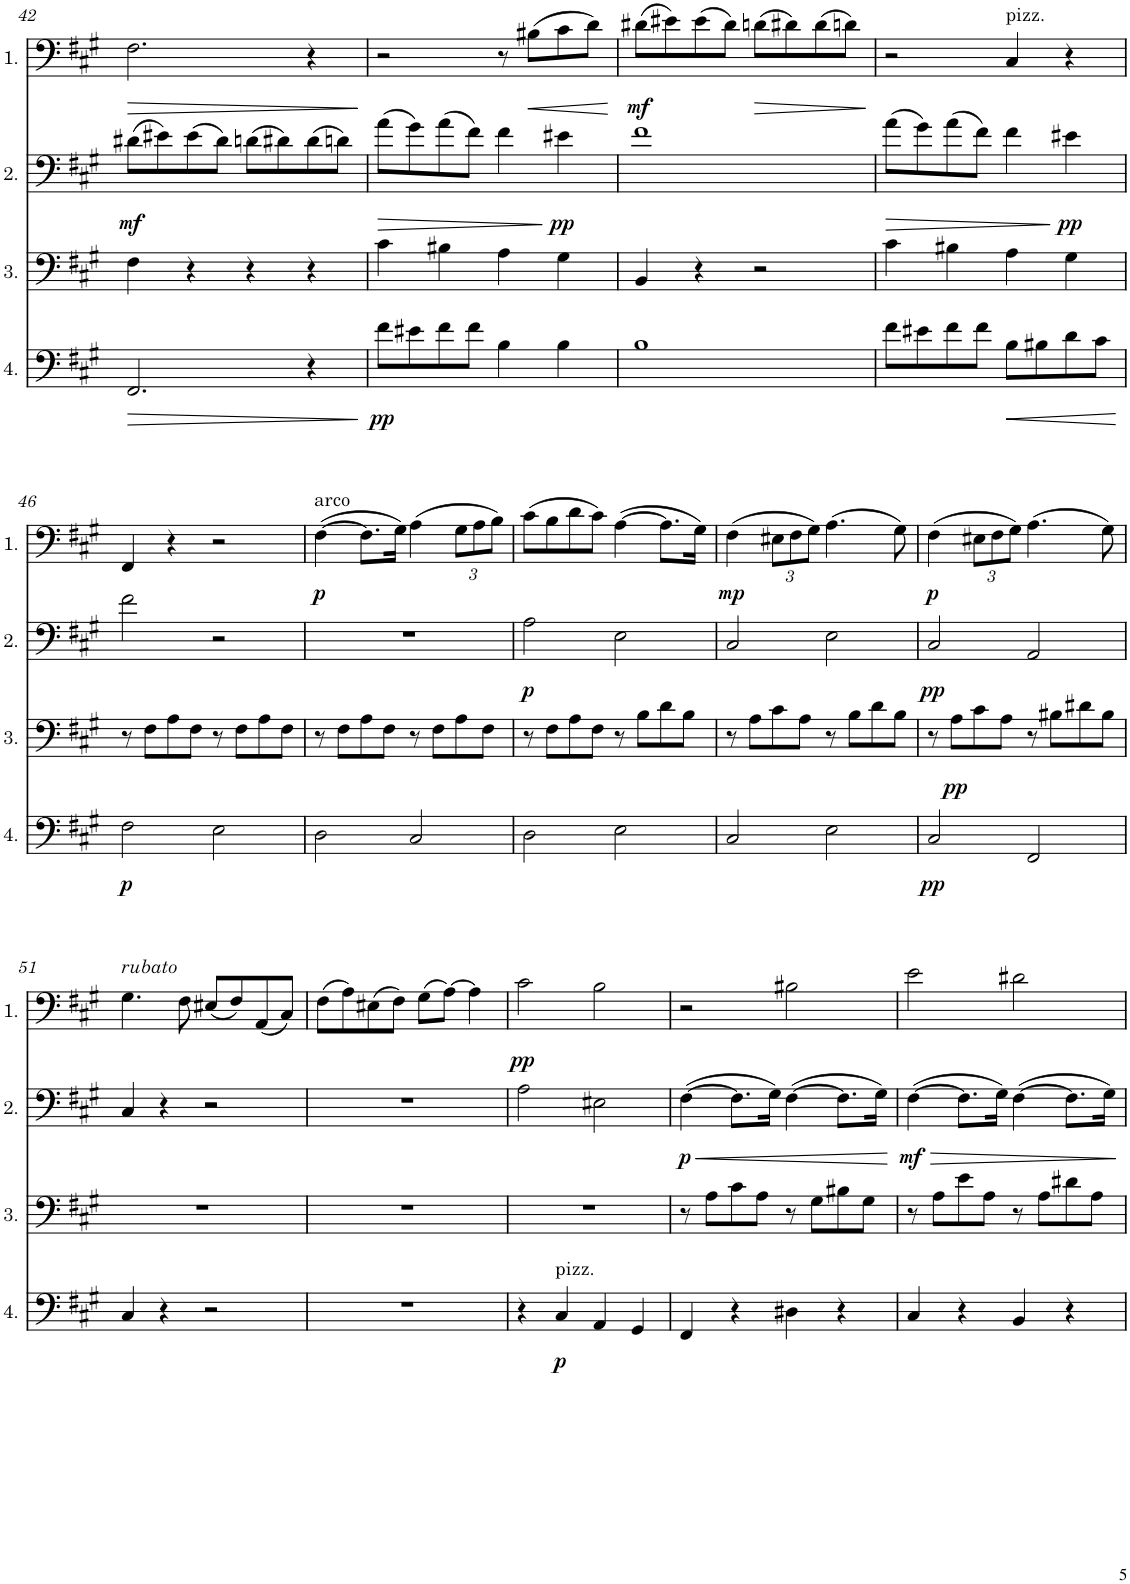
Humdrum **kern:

**kern	**dynam	**kern	**dynam	**kern	**dynam	**kern	**dynam
*part4	*part4	*part3	*part3	*part2	*part2	*part1	*part1
*staff4	*staff4	*staff3	*staff3	*staff2	*staff2	*staff1	*staff1
*I"Cello 4	*	*I"Cello 3	*	*I"Cello 2	*	*I"Cello 1	*
!!LO:PB:g=z
*clefF4	*	*clefF4	*	*clefF4	*	*clefF4	*
*k[f#c#g#]	*	*k[f#c#g#]	*	*k[f#c#g#]	*	*k[f#c#g#]	*
*M4/4	*	*M4/4	*	*M4/4	*	*M4/4	*
=42	=42	=42	=42	=42	=42	=42	=42
!	!LO:HP:b	!	!	!	!LO:DY:b	!	!LO:HP:b
2.FF#/	>	4F#\	.	(8d#X\L	mf	2.F#\	>
.	.	.	.	8e#X\)	.	.	.
.	.	4r	.	(8e#\	.	.	.
.	.	.	.	8d#\J)	.	.	.
.	.	4r	.	(8dn\L	.	.	.
.	.	.	.	8d#X\)	.	.	.
4r	.	4r	.	(8d#\	.	4r	.
.	.	.	.	8dn\J)	.	.	.
.	]	.	.	.	.	.	]
=43	=43	=43	=43	=43	=43	=43	=43
!	!LO:DY:b	!	!	!	!LO:HP:b	!	!
8f#\L	pp	4c#\	.	(8a\L	>	2r	.
8e#X\	.	.	.	8g#\)	.	.	.
8f#\	.	4B#X\	.	(8a\	.	.	.
8f#\J	.	.	.	8f#\J)	.	.	.
4B\	.	4A\	.	4f#\	.	8r	.
!	!	!	!	!	!	!	!LO:HP:b
.	.	.	.	.	.	(8B#X\L	<
!	!	!	!	!	!LO:DY:n=1:b	!	!
4B\	.	4G#\	.	4e#X\	] pp	8c#\	.
.	.	.	.	.	.	8d\J)	.
.	.	.	.	.	.	.	[
=44	=44	=44	=44	=44	=44	=44	=44
!	!	!	!	!	!	!	!LO:DY:b
1B	.	4BB/	.	1f#	.	(8d#X\L	mf
.	.	.	.	.	.	8e#X\)	.
.	.	4r	.	.	.	(8e#\	.
.	.	.	.	.	.	8d#\J)	.
!	!	!	!	!	!	!	!LO:HP:b
.	.	2r	.	.	.	(8dn\L	>
.	.	.	.	.	.	8d#X\)	.
.	.	.	.	.	.	(8d#\	.
.	.	.	.	.	.	8dn\J)	.
.	.	.	.	.	.	.	]
=45	=45	=45	=45	=45	=45	=45	=45
!	!	!	!	!	!LO:HP:b	!	!
8f#\L	.	4c#\	.	(8a\L	>	2r	.
8e#X\	.	.	.	8g#\)	.	.	.
8f#\	.	4B#X\	.	(8a\	.	.	.
8f#\J	.	.	.	8f#\J)	.	.	.
!	!	!	!	!	!	!LO:TX:a:t=pizz.	!
!	!LO:HP:b	!	!	!	!	!	!
8B\L	<	4A\	.	4f#\	.	4C#/	.
8B#X\	.	.	.	.	.	.	.
!	!	!	!	!	!LO:DY:n=1:b	!	!
8d\	.	4G#\	.	4e#X\	] pp	4r	.
8c#\J	.	.	.	.	.	.	.
.	[	.	.	.	.	.	.
!!LO:LB:g=z
=46	=46	=46	=46	=46	=46	=46	=46
!	!LO:DY:b	!	!	!	!	!	!
2F#\	p	8r	.	2f#\	.	4FF#/	.
.	.	8F#\L	.	.	.	.	.
.	.	8A\	.	.	.	4r	.
.	.	8F#\J	.	.	.	.	.
2E\	.	8r	.	2r	.	2r	.
.	.	8F#\L	.	.	.	.	.
.	.	8A\	.	.	.	.	.
.	.	8F#\J	.	.	.	.	.
=47	=47	=47	=47	=47	=47	=47	=47
!	!	!	!	!	!	!LO:TX:a:t=arco	!
!	!	!	!	!	!	!	!LO:DY:b
2D\	.	8r	.	1r	.	([4F#\	p
.	.	8F#\L	.	.	.	.	.
.	.	8A\	.	.	.	8.F#\L]	.
.	.	8F#\J	.	.	.	.	.
.	.	.	.	.	.	16G#\Jk)	.
2C#/	.	8r	.	.	.	(4A\	.
.	.	8F#\L	.	.	.	.	.
*	*	*	*	*	*	*Xbrackettup	*
.	.	8A\	.	.	.	12G#\L	.
.	.	.	.	.	.	12A\	.
.	.	8F#\J	.	.	.	.	.
.	.	.	.	.	.	12B\J)	.
=48	=48	=48	=48	=48	=48	=48	=48
!	!	!	!	!	!LO:DY:b	!	!
2D\	.	8r	.	2A\	p	(8c#\L	.
.	.	8F#\L	.	.	.	8B\	.
.	.	8A\	.	.	.	8d\	.
.	.	8F#\J	.	.	.	8c#\J)	.
2E\	.	8r	.	2E\	.	([4A\	.
.	.	8B\L	.	.	.	.	.
.	.	8d\	.	.	.	8.A\L]	.
.	.	8B\J	.	.	.	.	.
.	.	.	.	.	.	16G#\Jk)	.
=49	=49	=49	=49	=49	=49	=49	=49
!	!	!	!	!	!	!	!LO:DY:b
2C#/	.	8r	.	2C#/	.	(4F#\	mp
.	.	8A\L	.	.	.	.	.
.	.	8c#\	.	.	.	12E#X\L	.
.	.	.	.	.	.	12F#\	.
.	.	8A\J	.	.	.	.	.
.	.	.	.	.	.	12G#\J)	.
2E\	.	8r	.	2E\	.	(4.A\	.
.	.	8B\L	.	.	.	.	.
.	.	8d\	.	.	.	.	.
.	.	8B\J	.	.	.	8G#\)	.
=50	=50	=50	=50	=50	=50	=50	=50
!	!LO:DY:b	!	!	!	!LO:DY:b	!	!LO:DY:b
2C#/	pp	8r	.	2C#/	pp	(4F#\	p
!	!	!	!LO:DY:b	!	!	!	!
.	.	8A\L	pp	.	.	.	.
.	.	8c#\	.	.	.	12E#X\L	.
.	.	.	.	.	.	12F#\	.
.	.	8A\J	.	.	.	.	.
.	.	.	.	.	.	12G#\J)	.
2FF#/	.	8r	.	2AA/	.	(4.A\	.
.	.	8B#X\L	.	.	.	.	.
.	.	8d#X\	.	.	.	.	.
.	.	8B#\J	.	.	.	8G#\)	.
!!LO:LB:g=z
=51	=51	=51	=51	=51	=51	=51	=51
!	!	!	!	!	!	!LO:TX:a:i:t=rubato	!
4C#/	.	1r	.	4C#/	.	4.G#\	.
4r	.	.	.	4r	.	.	.
.	.	.	.	.	.	8F#\	.
2r	.	.	.	2r	.	(8E#X/L	.
.	.	.	.	.	.	8F#/)	.
.	.	.	.	.	.	(8AA/	.
.	.	.	.	.	.	8C#/J)	.
=52	=52	=52	=52	=52	=52	=52	=52
1r	.	1r	.	1r	.	(8F#\L	.
.	.	.	.	.	.	8A\)	.
.	.	.	.	.	.	(8E#X\	.
.	.	.	.	.	.	8F#\J)	.
.	.	.	.	.	.	(8G#\L	.
.	.	.	.	.	.	[8A\J)	.
.	.	.	.	.	.	4A\]	.
=53	=53	=53	=53	=53	=53	=53	=53
!	!	!	!	!	!	!	!LO:DY:b
4r	.	1r	.	2A\	.	2c#\	pp
!LO:TX:a:t=pizz.	!	!	!	!	!	!	!
!	!LO:DY:b	!	!	!	!	!	!
4C#/	p	.	.	.	.	.	.
4AA/	.	.	.	2E#X\	.	2B\	.
4GG#/	.	.	.	.	.	.	.
=54	=54	=54	=54	=54	=54	=54	=54
!	!	!	!	!	!LO:HP:b	!	!
!	!	!	!	!	!LO:DY:n=1:b	!	!
4FF#/	.	8r	.	([4F#\	< p	2r	.
.	.	8A\L	.	.	.	.	.
4r	.	8c#\	.	8.F#\L]	.	.	.
.	.	8A\J	.	.	.	.	.
.	.	.	.	16G#\Jk)	.	.	.
4D#X\	.	8r	.	([4F#\	.	2B#X\	.
.	.	8G#\L	.	.	.	.	.
4r	.	8B#X\	.	8.F#\L]	.	.	.
.	.	8G#\J	.	.	.	.	.
.	.	.	.	16G#\Jk)	.	.	.
.	.	.	.	.	[	.	.
=55	=55	=55	=55	=55	=55	=55	=55
!	!	!	!	!	!LO:HP:b	!	!
!	!	!	!	!	!LO:DY:n=1:b	!	!
4C#/	.	8r	.	([4F#\	> mf	2e\	.
.	.	8A\L	.	.	.	.	.
4r	.	8e\	.	8.F#\L]	.	.	.
.	.	8A\J	.	.	.	.	.
.	.	.	.	16G#\Jk)	.	.	.
4BB/	.	8r	.	([4F#\	.	2d#X\	.
.	.	8A\L	.	.	.	.	.
4r	.	8d#X\	.	8.F#\L]	.	.	.
.	.	8A\J	.	.	.	.	.
.	.	.	.	16G#\Jk)	.	.	.
.	.	.	.	.	]	.	.
=	=	=	=	=	=	=	=
*-	*-	*-	*-	*-	*-	*-	*-
